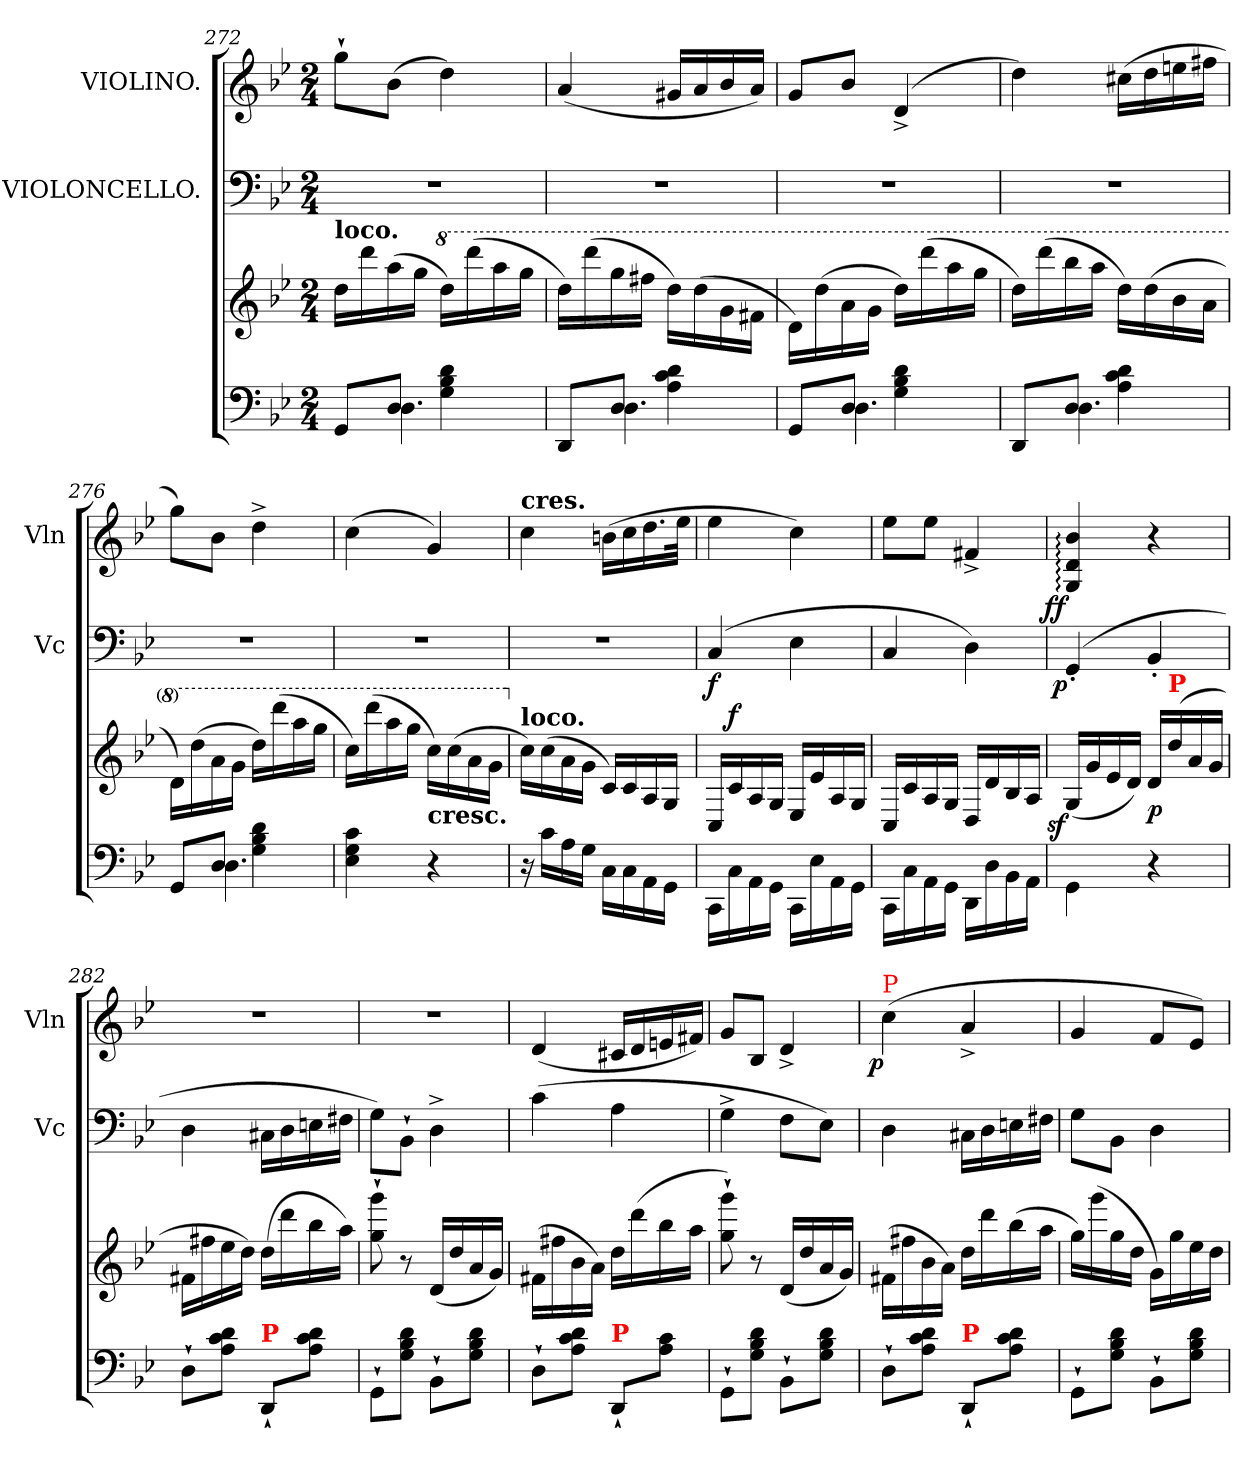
**kern	**kern	**dynam	**kern	**dynam	**kern	**dynam
*part3	*part3	*part3	*part2	*part2	*part1	*part1
*staff4	*staff3	*staff3/4	*staff2	*staff2	*staff1	*staff1
*	*	*	*I"VIOLONCELLO.	*	*I"VIOLINO.	*
*	*	*	*I'Vc	*	*I'Vln	*
*clefF4	*clefG2	*	*clefF4	*	*clefG2	*
*k[b-e-]	*k[b-e-]	*	*k[b-e-]	*	*k[b-e-]	*
*g:	*g:	*	*g:	*	*g:	*
*M2/4	*M2/4	*	*M2/4	*	*M2/4	*
=272	=272	=272	=272	=272	=272	=272
*^	*	*	*	*	*	*
!	!	!LO:TX:a:B:t=loco.	!	!	!	!	!
8GGL	8ryy	16ddLL	.	2rF	.	8gg`>L	.
.	.	16ddd	.	.	.	.	.
8DJ	4.D	(>16aa	.	.	.	(>8b-J	.
.	.	16ggJJ	.	.	.	.	.
*	*	*8va	*	*	*	*	*
4d\ 4B-\ 4G\	.	16dddLL)	.	.	.	4dd)	.
.	.	(>16dddd	.	.	.	.	.
.	.	16aaa	.	.	.	.	.
.	.	16gggJJ	.	.	.	.	.
=273	=273	=273	=273	=273	=273	=273	=273
8DDL	8ryy	16dddLL)	.	2rF	.	(<4a	.
.	.	(>16dddd	.	.	.	.	.
8DJ	4.D	16ggg	.	.	.	.	.
.	.	16fff#XJJ	.	.	.	.	.
4d\ 4c\ 4A\	.	16ddd\LL)	.	.	.	16g#XLL	.
.	.	(>16ddd	.	.	.	16a	.
.	.	16gg	.	.	.	16b-	.
.	.	16ff#XJJ	.	.	.	16aJJ)	.
=274	=274	=274	=274	=274	=274	=274	=274
8GGL	8ryy	16dd\LL)	.	2rF	.	8gL	.
.	.	(>16ddd	.	.	.	.	.
8DJ	4.D	16aa	.	.	.	8b-J	.
.	.	16ggJJ	.	.	.	.	.
4d\ 4B-\ 4G\	.	16dddLL)	.	.	.	(<4d^<	.
.	.	(>16dddd	.	.	.	.	.
.	.	16aaa	.	.	.	.	.
.	.	16gggJJ	.	.	.	.	.
=275	=275	=275	=275	=275	=275	=275	=275
8DDL	8ryy	16dddLL)	.	2rF	.	4dd)	.
.	.	(>16dddd	.	.	.	.	.
8DJ	4.D	16bbb-	.	.	.	.	.
.	.	16aaaJJ	.	.	.	.	.
4d\ 4c\ 4A\	.	16dddLL)	.	.	.	(>16cc#XLL	.
.	.	(>16ddd	.	.	.	16dd	.
.	.	16bb-	.	.	.	16een	.
.	.	16aaJJ	.	.	.	16ff#XJJ	.
=276	=276	=276	=276	=276	=276	=276	=276
8GGL	8ryy	16dd\LL)	.	2rF	.	8ggL)	.
.	.	(>16ddd	.	.	.	.	.
8DJ	4.D	16aa	.	.	.	8b-J	.
.	.	16ggJJ	.	.	.	.	.
4d\ 4B-\ 4G\	.	16dddLL)	.	.	.	4dd^<	.
.	.	(>16dddd	.	.	.	.	.
.	.	16aaa	.	.	.	.	.
.	.	16gggJJ	.	.	.	.	.
*v	*v	*	*	*	*	*	*
=277	=277	=277	=277	=277	=277	=277
4c 4G 4E-	16cccLL)	.	2rF	.	(>4cc	.
.	(>16dddd	.	.	.	.	.
.	16aaa	.	.	.	.	.
.	16gggJJ	.	.	.	.	.
!	!LO:TX:c:B:t=cresc.	!	!	!	!	!
4r	16ccc\LL)	.	.	.	4g)	.
.	(>16ccc	.	.	.	.	.
.	16aa	.	.	.	.	.
.	16ggJJ	.	.	.	.	.
=278	=278	=278	=278	=278	=278	=278
*	*X8va	*	*	*	*	*
!	!	!	!	!	!LO:TX:B:t=cres.	!
!	!LO:TX:a:B:t=loco.	!	!	!	!	!
16r	16cc\LL)	.	2rF	.	4cc	.
16cLL	(>16cc	.	.	.	.	.
16A	16a	.	.	.	.	.
16GJJ	16gJJ	.	.	.	.	.
16C\LL	16c/LL)	.	.	.	(>16bnLL	.
16C\	16c/	.	.	.	16cc	.
16AA\	16A/	.	.	.	16.dd	.
16GG\JJ	16G/JJ	.	.	.	.	.
.	.	.	.	.	32ee-JJk	.
=279	=279	=279	=279	=279	=279	=279
!	!	!	!	!LO:DY:b	!	!
16CC\LL	16C/LL	.	(>4C	f	4ee-	.
!	!	!LO:DY:a	!	!	!	!
16C\	16c/	f	.	.	.	.
16AA\	16A/	.	.	.	.	.
16GG\JJ	16G/JJ	.	.	.	.	.
16CC\LL	16E-/LL	.	4E-	.	4cc)	.
16E-\	16e-/	.	.	.	.	.
16AA\	16A/	.	.	.	.	.
16GG\JJ	16G/JJ	.	.	.	.	.
=280	=280	=280	=280	=280	=280	=280
16CC\LL	16C/LL	.	4C/	.	8ee-L	.
16C\	16c/	.	.	.	.	.
16AA\	16A/	.	.	.	8ee-J	.
16GG\JJ	16G/JJ	.	.	.	.	.
16DD\LL	16D/LL	.	4D\)	.	4f#X^<	.
16D\	16d/	.	.	.	.	.
16BB-\	16B-/	.	.	.	.	.
16AA\JJ	16A/JJ	.	.	.	.	.
=281	=281	=281	=281	=281	=281	=281
!	!	!LO:DY:rj	!	!LO:DY:b:rj	!	!LO:DY:rj
4GG\	(<16G/LL	sf	(>4GG'<	p	4b-: 4d: 4G:	ff
.	16g	.	.	.	.	.
.	16e-	.	.	.	.	.
.	16dJJ)	.	.	.	.	.
4r	16dLL	p	4BB-'<	.	4r	.
!	!LO:TX:a:B:color=red:t=P	!	!	!	!	!
.	(<16dd	.	.	.	.	.
.	16a	.	.	.	.	.
.	16gJJ	.	.	.	.	.
=282	=282	=282	=282	=282	=282	=282
8D`>L	16f#XLL	.	4D	.	2rdd	.
.	16ff#X	.	.	.	.	.
8d 8c 8AJ	16ee-	.	.	.	.	.
.	16ddJJ)	.	.	.	.	.
!LO:TX:a:B:color=red:t=P	!	!	!	!	!	!
8DD`</L	(>16ddLL	.	16C#XLL	.	.	.
.	16ddd	.	16D	.	.	.
8d\ 8c\ 8A\J	16bb-	.	16En	.	.	.
.	16aaJJ)	.	16F#XJJ	.	.	.
=283	=283	=283	=283	=283	=283	=283
8GG`>L	8ggg`> 8gg`>	.	8GL)	.	2rdd	.
8d 8B- 8GJ	8r	.	8BB-`>J	.	.	.
8BB-`>L	(<16dLL	.	4D^<	.	.	.
.	16dd	.	.	.	.	.
8d 8B- 8GJ	16a	.	.	.	.	.
.	16gJJ)	.	.	.	.	.
=284	=284	=284	=284	=284	=284	=284
8D`>L	(>16f#XLL	.	(>4c	.	(<4d	.
.	16ff#X	.	.	.	.	.
8d 8c 8AJ	16b-	.	.	.	.	.
.	16aJJ)	.	.	.	.	.
!LO:TX:a:B:color=red:t=P	!	!	!	!	!	!
8DD`</L	16ddLL	.	4A	.	16c#XLL	.
.	(>16ddd	.	.	.	16d	.
8c\ 8A\J	16bb-	.	.	.	16en	.
.	16aaJJ	.	.	.	16f#XJJ)	.
=285	=285	=285	=285	=285	=285	=285
8GG`>L	8ggg`> 8gg`>)	.	4G^<	.	8gL	.
8d 8B- 8GJ	8r	.	.	.	8B-J	.
8BB-`>L	(<16dLL	.	8FL	.	4d^<	.
.	16dd	.	.	.	.	.
8d 8B- 8GJ	16a	.	8E-J)	.	.	.
.	16gJJ)	.	.	.	.	.
=286	=286	=286	=286	=286	=286	=286
!	!	!	!	!	!LO:TX:a:color=red:t=P	!
!	!	!	!	!	!	!LO:DY:rj
8D`>L	(>16f#XLL	.	4D	.	(>4cc	p
.	16ff#X	.	.	.	.	.
8d 8c 8AJ	16b-	.	.	.	.	.
.	16aJJ)	.	.	.	.	.
!LO:TX:a:B:color=red:t=P	!	!	!	!	!	!
8DD`>/L	16ddLL	.	16C#XLL	.	4a^<	.
.	16ddd	.	16D	.	.	.
8d\ 8c\ 8A\J	(>16bb-	.	16En	.	.	.
.	16aaJJ	.	16F#XJJ	.	.	.
=287	=287	=287	=287	=287	=287	=287
8GG`>L	16ggLL)	.	8GL	.	4g	.
.	(>16ggg	.	.	.	.	.
8d 8B- 8GJ	16gg	.	8BB-J	.	.	.
.	16ddJJ	.	.	.	.	.
8BB-`>L	16gLL)	.	4D	.	8fL	.
.	16gg	.	.	.	.	.
8d 8B- 8GJ	16ee-	.	.	.	8e-J)	.
.	16ddJJ	.	.	.	.	.
=	=	=	=	=	=	=
*-	*-	*-	*-	*-	*-	*-
